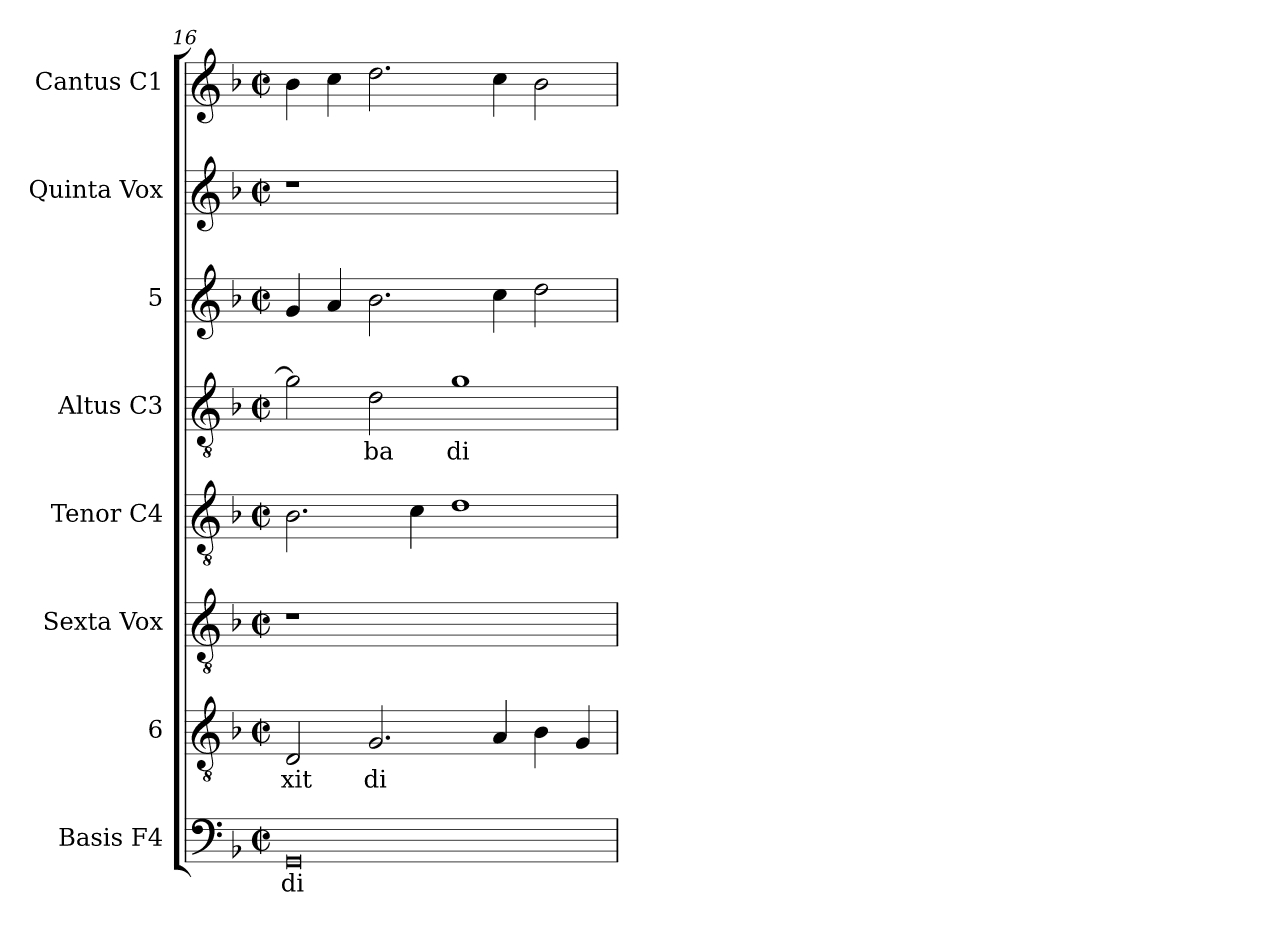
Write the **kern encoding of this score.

**kern	**text	**kern	**text	**kern	**kern	**text	**kern	**text	**kern	**text	**kern	**kern	**text
*part8	*part8	*part7	*part7	*part6	*part5	*part5	*part4	*part4	*part3	*part3	*part2	*part1	*part1
*staff8	*staff8	*staff7	*staff7	*staff6	*staff5	*staff5	*staff4	*staff4	*staff3	*staff3	*staff2	*staff1	*staff1
*I"Basis  F4	*	*I"6	*	*I"Sexta  Vox	*I"Tenor  C4	*	*I"Altus  C3	*	*I"5	*	*I"Quinta  Vox	*I"Cantus  C1	*
*I'B	*	*	*	*	*I'T	*	*I'A	*	*	*	*	*I'C	*
*clefF4	*	*clefGv2	*	*clefGv2	*clefGv2	*	*clefGv2	*	*clefG2	*	*clefG2	*clefG2	*
*k[b-]	*	*k[b-]	*	*k[b-]	*k[b-]	*	*k[b-]	*	*k[b-]	*	*k[b-]	*k[b-]	*
*F:	*	*F:	*	*F:	*F:	*	*F:	*	*F:	*	*F:	*F:	*
*M2/2	*	*M2/2	*	*M2/2	*M2/2	*	*M2/2	*	*M2/2	*	*M2/2	*M2/2	*
*met(c|)	*	*met(c|)	*	*met(c|)	*met(c|)	*	*met(c|)	*	*met(c|)	*	*met(c|)	*met(c|)	*
=16	=16	=16	=16	=16	=16	=16	=16	=16	=16	=16	=16	=16	=16
!	!LO:LY:b:cj	!	!LO:LY:b:cj	!	!	!LO:LY:b:cj	!	!LO:LY:b:cj	!	!LO:LY:b:cj	!	!	!LO:LY:b:cj
0GG	di-	2D/	-xit	1r	2.B-\	--	2g\]	--	4g/	--	1r	4b-\	--
!	!	!	!	!	!	!	!	!	!	!LO:LY:b:cj	!	!	!LO:LY:b:cj
.	.	.	.	.	.	.	.	.	4a/	--	.	4cc\	--
!	!	!	!LO:LY:b:cj	!	!	!	!	!LO:LY:b:cj	!	!LO:LY:b:cj	!	!	!LO:LY:b:cj
.	.	2.G/	di-	.	.	.	2d\	-ba	2.b-\	--	.	2.dd\	--
!	!	!	!	!	!	!LO:LY:b:cj	!	!	!	!	!	!	!
.	.	.	.	.	4c\	--	.	.	.	.	.	.	.
!	!	!	!	!	!	!LO:LY:b:cj	!	!LO:LY:b:cj	!	!	!	!	!
.	.	.	.	1ryy	1d	--	1g	di-	.	.	1ryy	.	.
!	!	!	!LO:LY:b:cj	!	!	!	!	!	!	!LO:LY:b:cj	!	!	!LO:LY:b:cj
.	.	4A/	--	.	.	.	.	.	4cc\	--	.	4cc\	--
!	!	!	!LO:LY:b:cj	!	!	!	!	!	!	!LO:LY:b:cj	!	!	!LO:LY:b:cj
.	.	4B-\	--	.	.	.	.	.	2dd\	--	.	2b-\	--
!	!	!	!LO:LY:b:cj	!	!	!	!	!	!	!	!	!	!
.	.	4G/	--	.	.	.	.	.	.	.	.	.	.
=	=	=	=	=	=	=	=	=	=	=	=	=	=
*-	*-	*-	*-	*-	*-	*-	*-	*-	*-	*-	*-	*-	*-
